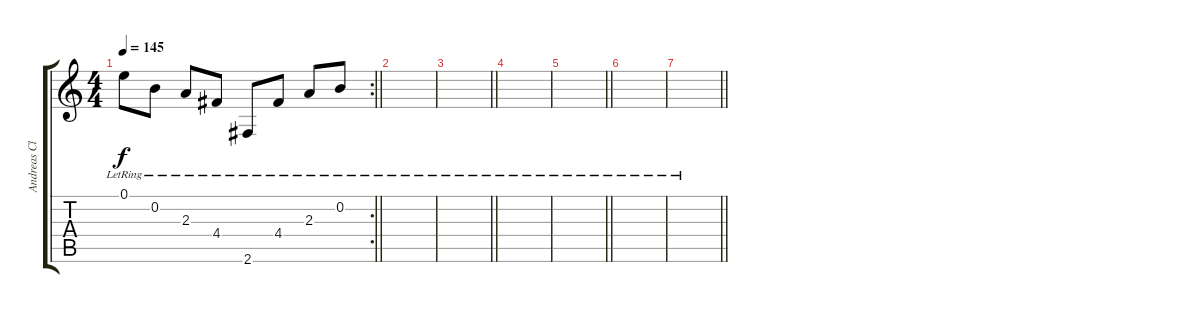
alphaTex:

\track ("Andreas Clean" "Andreas Cl") {instrument electricguitarjazz}
\staff {score tabs}
\tuning (E4 B3 G3 D3 A2 E2) {hide}
\rc 2
\ts (4 4)
\tempo 145
\clef g2
\barLineRight lightlight
\ks c
0.1{lr}.8{dy f} 0.2{lr}.8 2.3{lr}.8 4.4{lr}.8 2.6{lr}.8 4.4{lr}.8 2.3{lr}.8 0.2{lr}.8 |
|
\barLineRight lightlight
|
|
\barLineRight lightlight
|
|
\barLineRight lightlight
